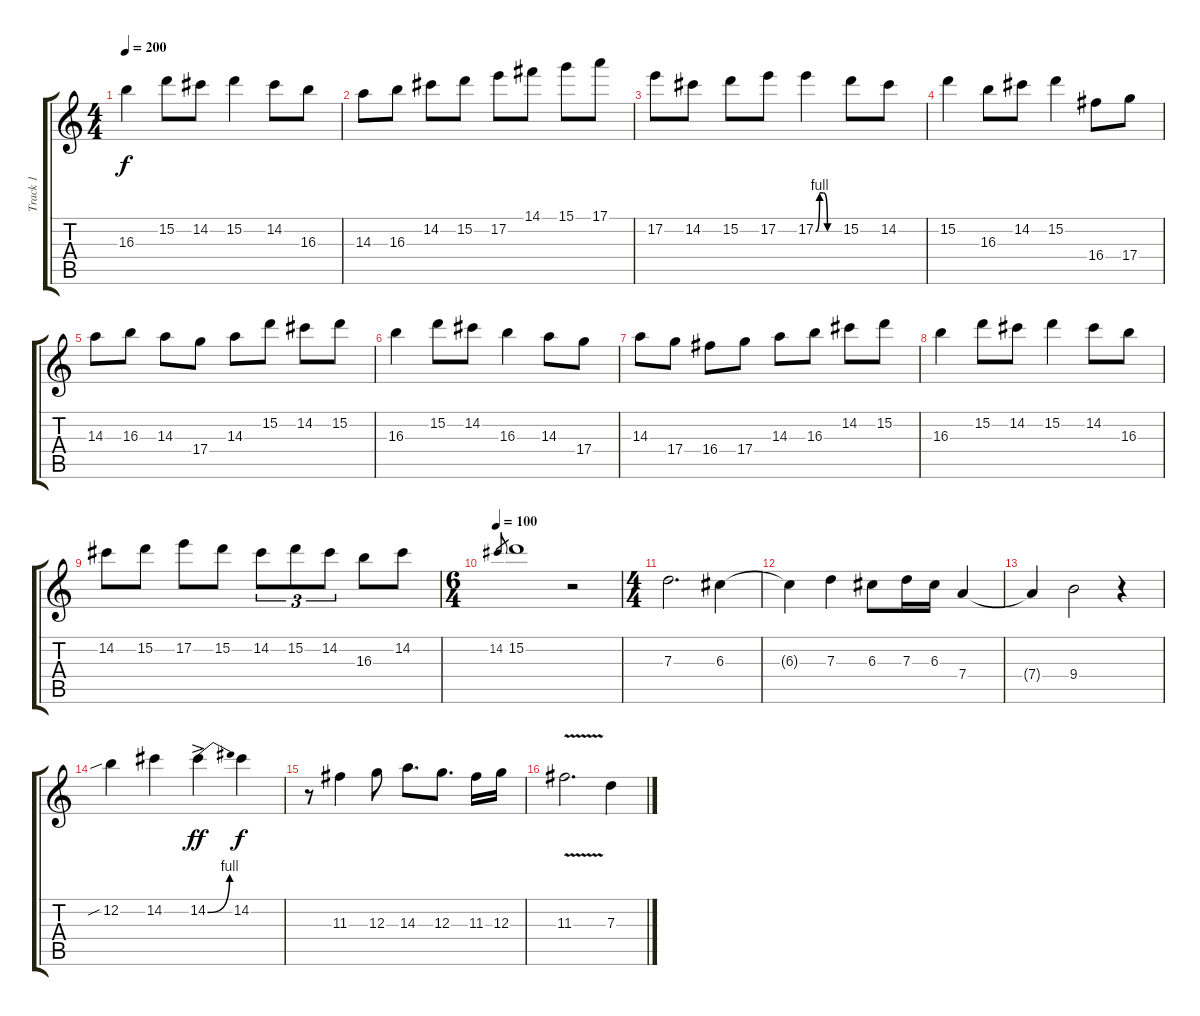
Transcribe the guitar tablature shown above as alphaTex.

\track ("Track 1" "Track 1") {instrument overdrivenguitar}
\staff {score tabs}
\tuning (E4 B3 G3 D3 A2 E2) {hide}
\ts (4 4)
\tempo 200
\clef g2
\ks c
16.3.4{dy f} 15.2.8 14.2.8 15.2.4 14.2.8 16.3.8 |
14.3.8 16.3.8 14.2.8 15.2.8 17.2.8 14.1.8 15.1.8 17.1.8 |
17.2.8 14.2.8 15.2.8 17.2.8 17.2{be (custom 0 0 10 4 20 4 30 0 60 0)}.4 15.2.8 14.2.8 |
15.2.4 16.3.8 14.2.8 15.2.4 16.4.8 17.4.8 |
14.3.8 16.3.8 14.3.8 17.4.8 14.3.8 15.2.8 14.2.8 15.2.8 |
16.3.4 15.2.8 14.2.8 16.3.4 14.3.8 17.4.8 |
14.3.8 17.4.8 16.4.8 17.4.8 14.3.8 16.3.8 14.2.8 15.2.8 |
16.3.4 15.2.8 14.2.8 15.2.4 14.2.8 16.3.8 |
14.2.8 15.2.8 17.2.8 15.2.8 14.2.8{tu (3 2)} 15.2.8{tu (3 2)} 14.2.8{tu (3 2)} 16.3.8 14.2.8 |
\ts (6 4)
\tempo 100
14.2.8{gr} 15.2.1 r.2 |
\ts (4 4)
7.3.2{d} 6.3.4 |
6.3{t}.4 7.3.4 6.3.8 7.3.16 6.3.16 7.4.4 |
7.4{t}.4 9.4.2 r.4 |
12.2{sib}.4 14.2.4 14.2{be (bend 0 0 60 4) ac}.4{dy ff} 14.2.4{dy f} |
r.8 11.3.4 12.3.8 14.3.8{d} 12.3.8{d} 11.3.16 12.3.16 |
11.3{v}.2{d} 7.3.4
